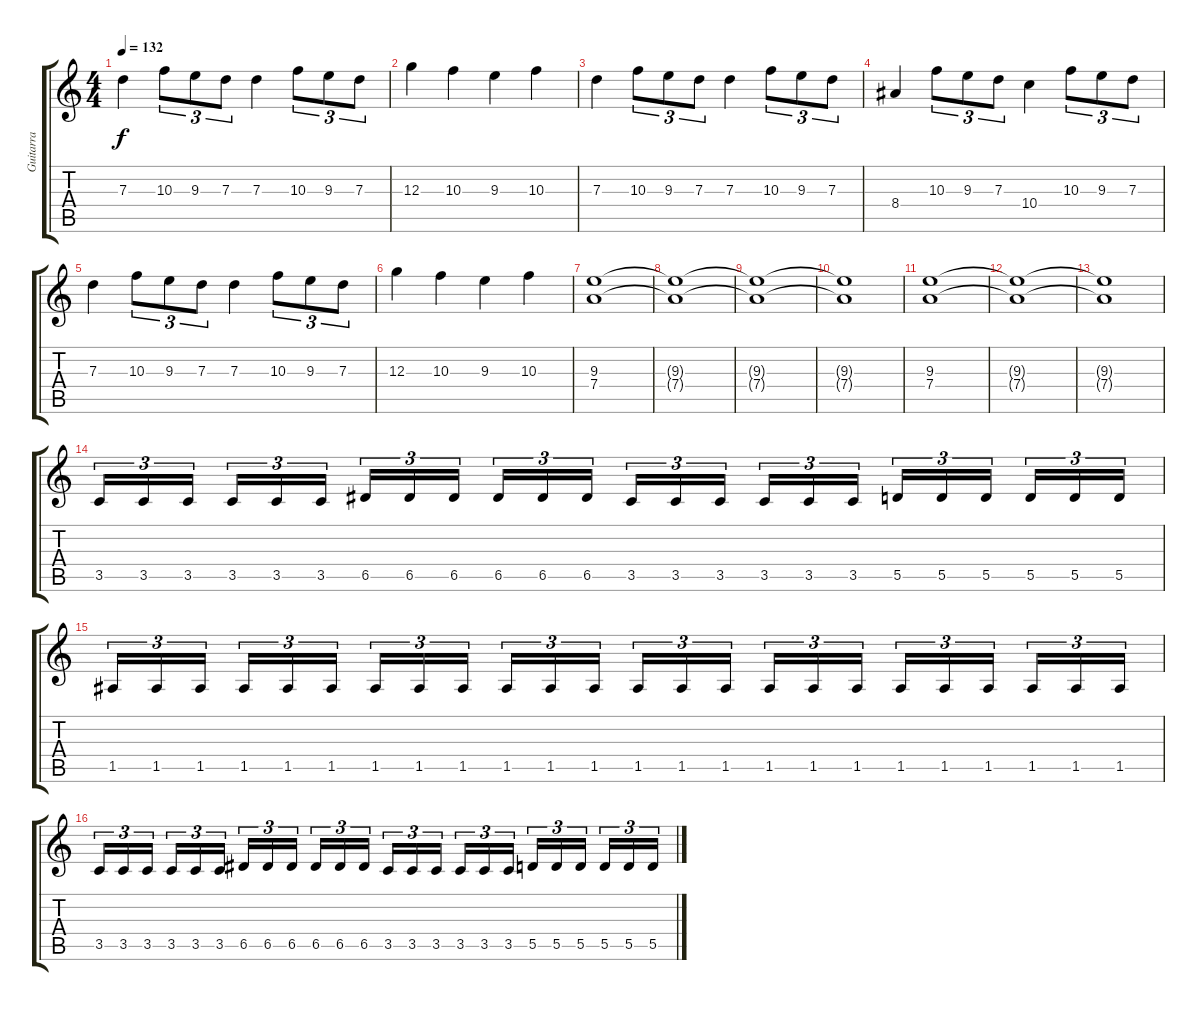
\track ("Guitarra" "Guitarra") {instrument distortionguitar}
\staff {score tabs}
\tuning (E4 B3 G3 D3 A2 E2) {hide}
\ts (4 4)
\tempo 132
\clef g2
\ks c
7.3.4{dy f} 10.3.8{tu (3 2)} 9.3.8{tu (3 2)} 7.3.8{tu (3 2)} 7.3.4 10.3.8{tu (3 2)} 9.3.8{tu (3 2)} 7.3.8{tu (3 2)} |
12.3.4 10.3.4 9.3.4 10.3.4 |
7.3.4 10.3.8{tu (3 2)} 9.3.8{tu (3 2)} 7.3.8{tu (3 2)} 7.3.4 10.3.8{tu (3 2)} 9.3.8{tu (3 2)} 7.3.8{tu (3 2)} |
8.4.4 10.3.8{tu (3 2)} 9.3.8{tu (3 2)} 7.3.8{tu (3 2)} 10.4.4 10.3.8{tu (3 2)} 9.3.8{tu (3 2)} 7.3.8{tu (3 2)} |
7.3.4 10.3.8{tu (3 2)} 9.3.8{tu (3 2)} 7.3.8{tu (3 2)} 7.3.4 10.3.8{tu (3 2)} 9.3.8{tu (3 2)} 7.3.8{tu (3 2)} |
12.3.4 10.3.4 9.3.4 10.3.4 |
(9.3 7.4).1 |
(9.3{t} 7.4{t}).1 |
(9.3{t} 7.4{t}).1 |
(9.3{t} 7.4{t}).1 |
(9.3 7.4).1 |
(9.3{t} 7.4{t}).1 |
(9.3{t} 7.4{t}).1 |
3.5.16{tu (3 2)} 3.5.16{tu (3 2)} 3.5.16{tu (3 2)} 3.5.16{tu (3 2)} 3.5.16{tu (3 2)} 3.5.16{tu (3 2)} 6.5.16{tu (3 2)} 6.5.16{tu (3 2)} 6.5.16{tu (3 2)} 6.5.16{tu (3 2)} 6.5.16{tu (3 2)} 6.5.16{tu (3 2)} 3.5.16{tu (3 2)} 3.5.16{tu (3 2)} 3.5.16{tu (3 2)} 3.5.16{tu (3 2)} 3.5.16{tu (3 2)} 3.5.16{tu (3 2)} 5.5.16{tu (3 2)} 5.5.16{tu (3 2)} 5.5.16{tu (3 2)} 5.5.16{tu (3 2)} 5.5.16{tu (3 2)} 5.5.16{tu (3 2)} |
1.5.16{tu (3 2)} 1.5.16{tu (3 2)} 1.5.16{tu (3 2)} 1.5.16{tu (3 2)} 1.5.16{tu (3 2)} 1.5.16{tu (3 2)} 1.5.16{tu (3 2)} 1.5.16{tu (3 2)} 1.5.16{tu (3 2)} 1.5.16{tu (3 2)} 1.5.16{tu (3 2)} 1.5.16{tu (3 2)} 1.5.16{tu (3 2)} 1.5.16{tu (3 2)} 1.5.16{tu (3 2)} 1.5.16{tu (3 2)} 1.5.16{tu (3 2)} 1.5.16{tu (3 2)} 1.5.16{tu (3 2)} 1.5.16{tu (3 2)} 1.5.16{tu (3 2)} 1.5.16{tu (3 2)} 1.5.16{tu (3 2)} 1.5.16{tu (3 2)} |
3.5.16{tu (3 2)} 3.5.16{tu (3 2)} 3.5.16{tu (3 2)} 3.5.16{tu (3 2)} 3.5.16{tu (3 2)} 3.5.16{tu (3 2)} 6.5.16{tu (3 2)} 6.5.16{tu (3 2)} 6.5.16{tu (3 2)} 6.5.16{tu (3 2)} 6.5.16{tu (3 2)} 6.5.16{tu (3 2)} 3.5.16{tu (3 2)} 3.5.16{tu (3 2)} 3.5.16{tu (3 2)} 3.5.16{tu (3 2)} 3.5.16{tu (3 2)} 3.5.16{tu (3 2)} 5.5.16{tu (3 2)} 5.5.16{tu (3 2)} 5.5.16{tu (3 2)} 5.5.16{tu (3 2)} 5.5.16{tu (3 2)} 5.5.16{tu (3 2)}
